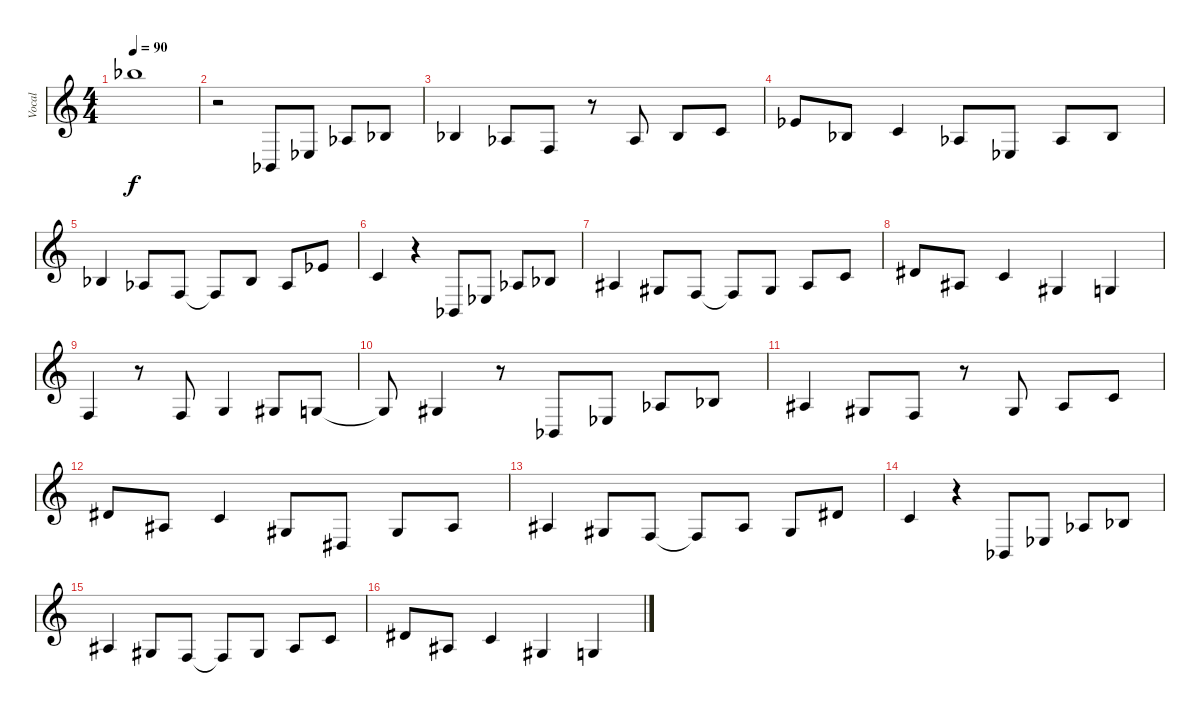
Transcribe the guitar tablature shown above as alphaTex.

\track ("Vocal" "Vocal") {instrument brightacousticpiano}
\staff {score}
\tuning (E4 B3 G3 D3 A2 E2) {hide}
\ts (4 4)
\tempo 90
\clef g2
\ks c
23.2{acc b}.1{dy f} |
r.2 1.5{acc b}.8 1.4{acc b}.8 1.3{acc b}.8 3.3{acc b}.8 |
3.3{acc b}.4 1.3{acc b}.8{beam Up} 3.4.8{beam Up} r.8 1.3{acc b}.8 3.3{acc b}.8 1.2.8 |
4.2{acc b}.8 3.3{acc b}.8 1.2.4 1.3{acc b}.8 1.4{acc b}.8 1.3{acc b}.8 3.3{acc b}.8 |
3.3{acc b}.4 1.3{acc b}.8 3.4.8 3.4{t}.8 3.3{acc b}.8 1.3{acc b}.8 4.2{acc b}.8 |
1.2.4 r.4 1.5{acc b}.8 1.4{acc b}.8 1.3{acc b}.8 3.3{acc b}.8 |
3.3.4 1.3.8 3.4.8 3.4{t}.8 1.3.8 3.3.8 1.2.8 |
4.2.8 3.3.8 1.2.4 1.3.4 0.3.4 |
3.4.4 r.8 3.4.8 0.3.4 1.3.8 0.3.8 |
0.3{t}.8 1.3.4 r.8 1.5{acc b}.8 1.4{acc b}.8 1.3{acc b}.8 3.3{acc b}.8 |
3.3.4 1.3.8 3.4.8 r.8 1.3.8 3.3.8 1.2.8 |
4.2.8 3.3.8 1.2.4 1.3.8 1.4.8 1.3.8 3.3.8 |
3.3.4 1.3.8 3.4.8 3.4{t}.8 3.3.8 1.3.8 4.2.8 |
1.2.4 r.4 1.5{acc b}.8 6.5{acc b}.8 1.3{acc b}.8 3.3{acc b}.8 |
3.3.4 1.3.8 3.4.8 3.4{t}.8 1.3.8 3.3.8 1.2.8 |
4.2.8 3.3.8 1.2.4 1.3.4 0.3.4
